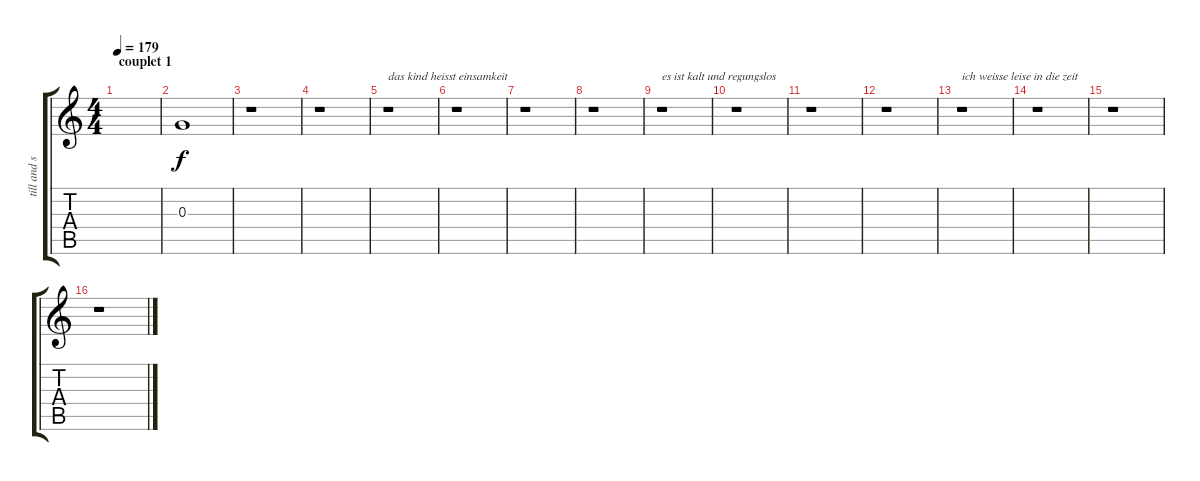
\track ("till and sharleen ( just lyrics )" "till and s") {instrument acousticguitarnylon}
\staff {score tabs}
\tuning (E4 B3 G3 D3 A2 E2) {hide}
\ts (4 4)
\section ("" "couplet 1")
\tempo 179
\clef g2
\ks c
|
0.3.1 |
r.1 |
r.1 |
r.1{txt "das kind heisst einsamkeit"} |
r.1 |
r.1 |
r.1 |
r.1{txt "es ist kalt und regungslos"} |
r.1 |
r.1 |
r.1 |
r.1{txt "ich weisse leise in die zeit"} |
r.1 |
r.1 |
r.1
